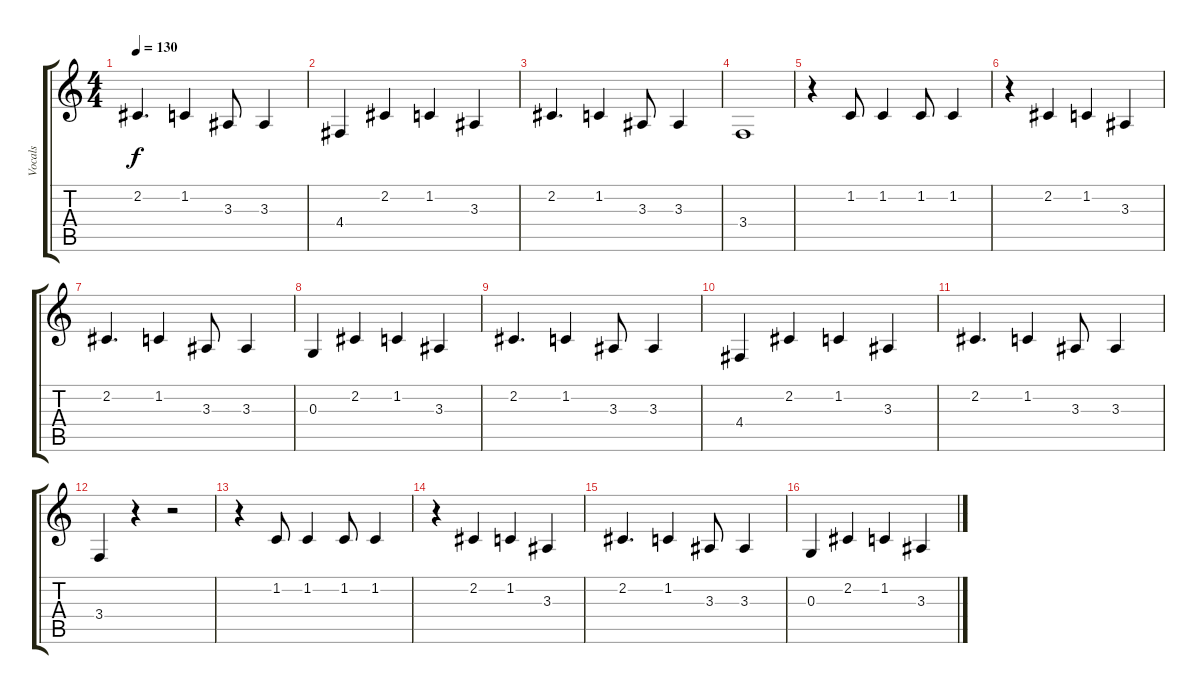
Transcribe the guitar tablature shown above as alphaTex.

\track ("Vocals" "Vocals") {instrument lead6voice}
\staff {score tabs}
\tuning (E4 B3 G3 D3 A2 E2) {hide}
\ts (4 4)
\tempo 130
\clef g2
\ks c
2.2.4{d dy f} 1.2.4 3.3.8 3.3.4 |
4.4.4 2.2.4 1.2.4 3.3.4 |
2.2.4{d} 1.2.4 3.3.8 3.3.4 |
3.4.1 |
r.4 1.2.8 1.2.4 1.2.8 1.2.4 |
r.4 2.2.4 1.2.4 3.3.4 |
2.2.4{d} 1.2.4 3.3.8 3.3.4 |
0.3.4 2.2.4 1.2.4 3.3.4 |
2.2.4{d} 1.2.4 3.3.8 3.3.4 |
4.4.4 2.2.4 1.2.4 3.3.4 |
2.2.4{d} 1.2.4 3.3.8 3.3.4 |
3.4.4 r.4 r.2 |
r.4 1.2.8 1.2.4 1.2.8 1.2.4 |
r.4 2.2.4 1.2.4 3.3.4 |
2.2.4{d} 1.2.4 3.3.8 3.3.4 |
0.3.4 2.2.4 1.2.4 3.3.4
